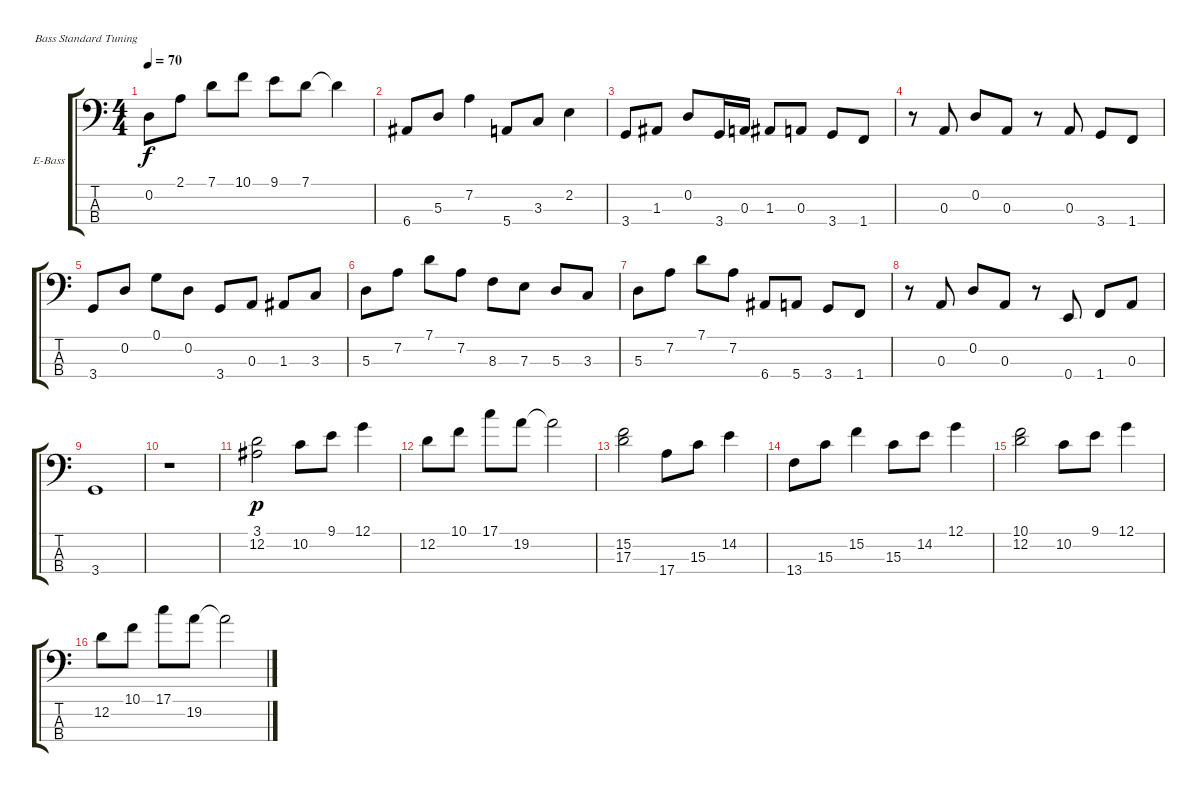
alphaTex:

\defaultSystemsLayout 4
\bracketExtendMode groupsimilarinstruments
\firstSystemTrackNameOrientation horizontal
\otherSystemsTrackNameOrientation horizontal
\track ("Electric Bass" "E-Bass") {instrument electricbassfinger}
\staff {score tabs}
\tuning (G2 D2 A1 E1)
\ts (4 4)
\tempo 70
\clef f4
\ks c
0.2.8{dy f} 2.1.8 7.1.8 10.1.8 9.1.8 7.1.8 7.1{t}.4 |
6.4.8 5.3.8 7.2.4 5.4.8 3.3.8 2.2.4 |
3.4.8 1.3.8 0.2.8 3.4.16 0.3.16 1.3.8 0.3.8 3.4.8 1.4.8 |
r.8 0.3.8 0.2.8 0.3.8 r.8 0.3.8 3.4.8 1.4.8 |
3.4.8 0.2.8 0.1.8 0.2.8 3.4.8 0.3.8 1.3.8 3.3.8 |
5.3.8 7.2.8 7.1.8 7.2.8 8.3.8 7.3.8 5.3.8 3.3.8 |
5.3.8 7.2.8 7.1.8 7.2.8 6.4.8 5.4.8 3.4.8 1.4.8 |
r.8 0.3.8 0.2.8 0.3.8 r.8 0.4.8 1.4.8 0.3.8 |
3.4.1 |
r.1 |
(12.2 3.1).2{dy p} 10.2.8 9.1.8 12.1.4 |
12.2.8 10.1.8 17.1.8 19.2.8 19.2{t}.2 |
(17.3 15.2).2 17.4.8 15.3.8 14.2.4 |
13.4.8 15.3.8 15.2.4 15.3.8 14.2.8 12.1.4 |
(12.2 10.1).2 10.2.8 9.1.8 12.1.4 |
12.2.8 10.1.8 17.1.8 19.2.8 19.2{t}.2
